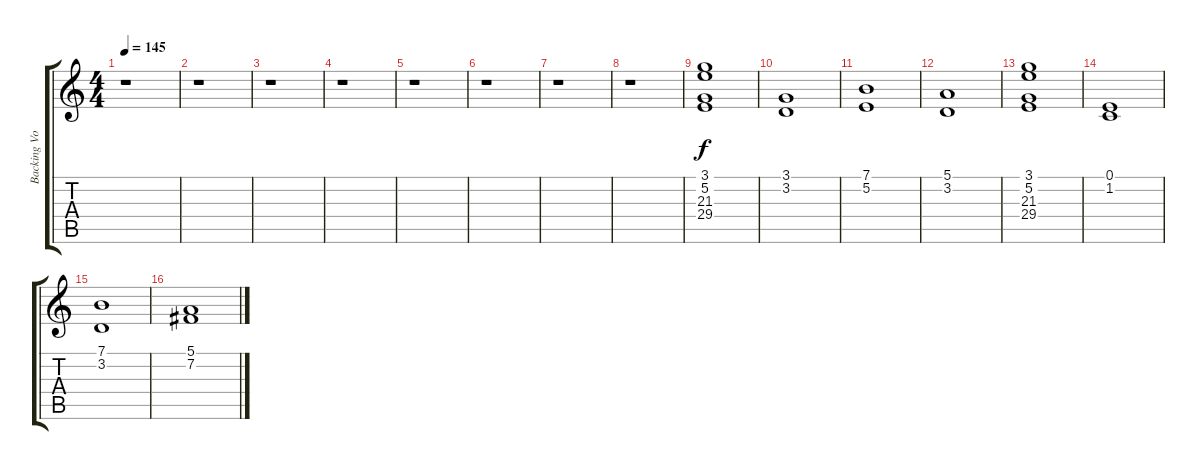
\track ("Backing Vocals" "Backing Vo") {instrument choiraahs}
\staff {score tabs}
\tuning (E4 B3 G3 D3 A2 E2) {hide}
\ts (4 4)
\tempo 145
\clef g2
\ks c
r.1{dy f} |
r.1 |
r.1 |
r.1 |
r.1 |
r.1 |
r.1 |
r.1 |
(3.1 5.2 21.3 29.4).1 |
(3.1 3.2).1 |
(7.1 5.2).1 |
(5.1 3.2).1 |
(3.1 5.2 21.3 29.4).1 |
(0.1 1.2).1 |
(7.1 3.2).1 |
(5.1 7.2).1
